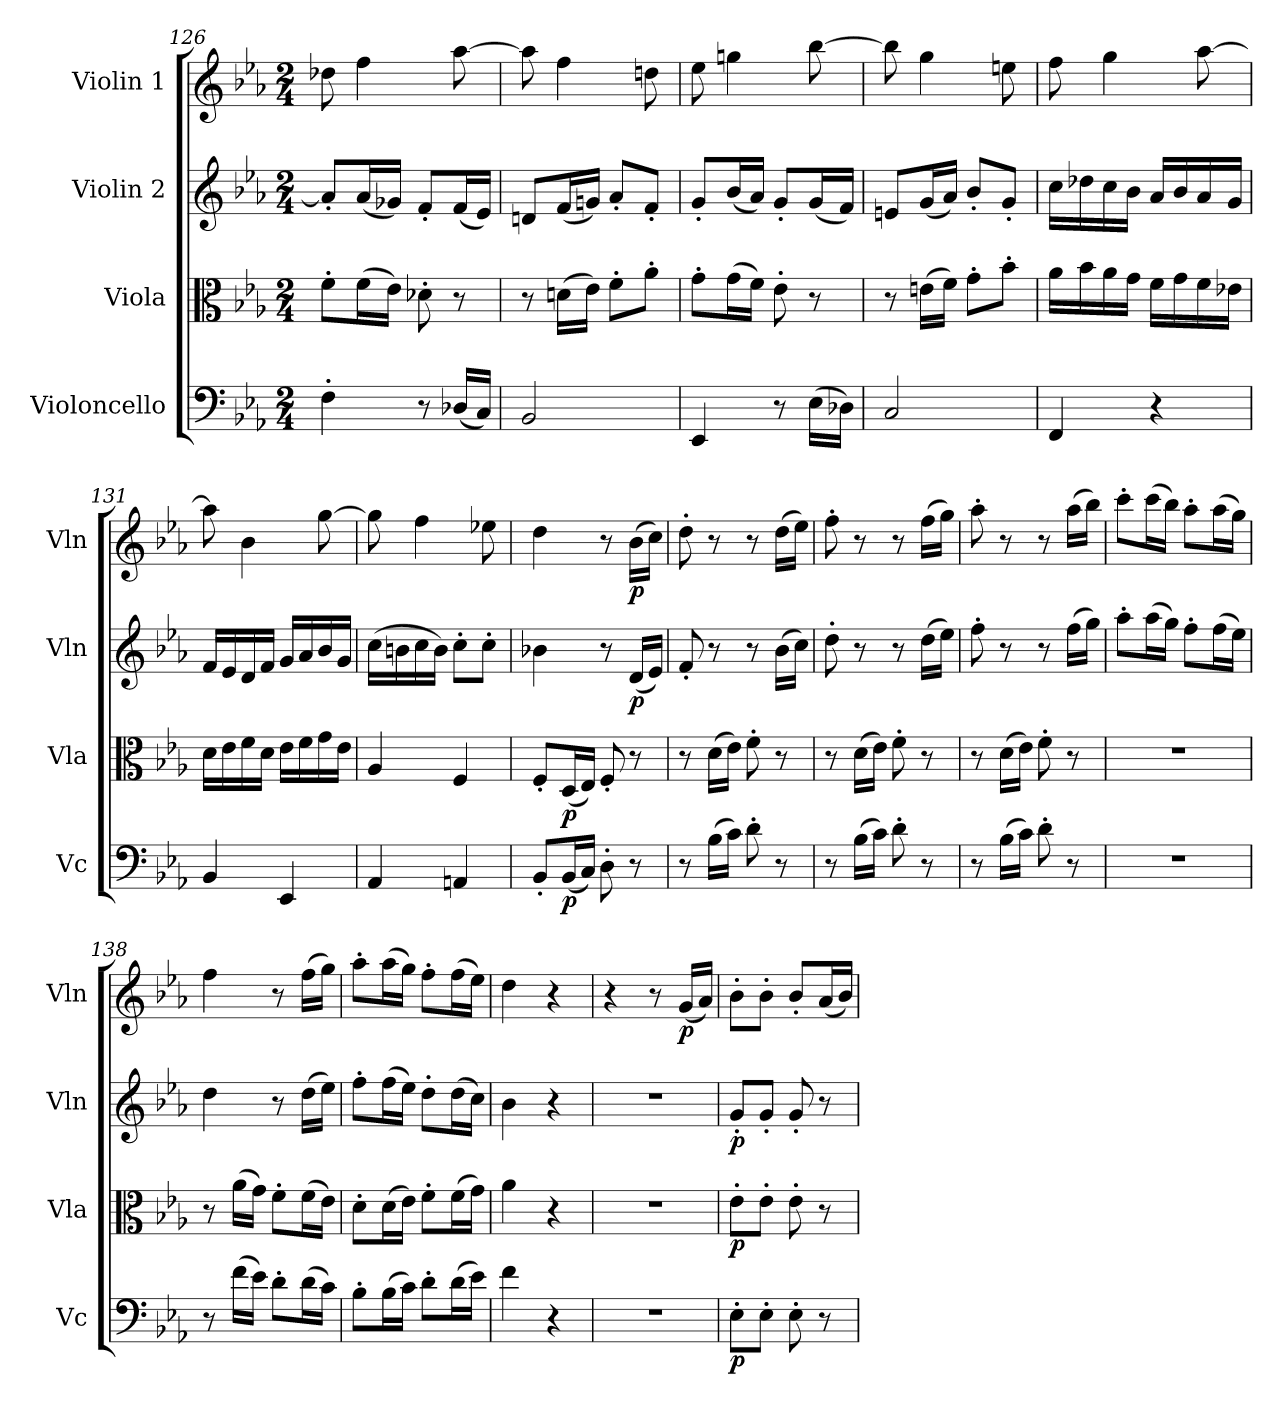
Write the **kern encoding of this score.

**kern	**dynam	**kern	**dynam	**kern	**dynam	**kern	**dynam
*part4	*part4	*part3	*part3	*part2	*part2	*part1	*part1
*staff4	*staff4	*staff3	*staff3	*staff2	*staff2	*staff1	*staff1
*I"Violoncello	*	*I"Viola	*	*I"Violin 2	*	*I"Violin 1	*
*I'Vc	*	*I'Vla	*	*I'Vln	*	*I'Vln	*
!!LO:LB:g=z
*clefF4	*	*clefC3	*	*clefG2	*	*clefG2	*
*k[b-e-a-]	*	*k[b-e-a-]	*	*k[b-e-a-]	*	*k[b-e-a-]	*
*M2/4	*	*M2/4	*	*M2/4	*	*M2/4	*
=126	=126	=126	=126	=126	=126	=126	=126
4F'\	.	8f'\L	.	8a-'/L]	.	8dd-X\	.
.	.	(16f\L	.	(16a-/L	.	4ff\	.
.	.	16e-\JJ)	.	16g-X/JJ)	.	.	.
8r	.	8d-X'\	.	8f'/L	.	.	.
(16D-X/LL	.	8r	.	(16f/L	.	[8aa-\	.
16C/JJ)	.	.	.	16e-/JJ)	.	.	.
=127	=127	=127	=127	=127	=127	=127	=127
2BB-/	.	8r	.	8dn/L	.	8aa-\]	.
.	.	(16dn\LL	.	(16f/L	.	4ff\	.
.	.	16e-\JJ)	.	16gn/JJ)	.	.	.
.	.	8f'\L	.	8a-'/L	.	.	.
.	.	8a-'\J	.	8f'/J	.	8ddn\	.
=128	=128	=128	=128	=128	=128	=128	=128
4EE-/	.	8g'\L	.	8g'/L	.	8ee-\	.
.	.	(16g\L	.	(16b-/L	.	4ggn\	.
.	.	16f\JJ)	.	16a-/JJ)	.	.	.
8r	.	8e-'\	.	8g'/L	.	.	.
(16E-\LL	.	8r	.	(16g/L	.	[8bb-\	.
16D-X\JJ)	.	.	.	16f/JJ)	.	.	.
=129	=129	=129	=129	=129	=129	=129	=129
2C/	.	8r	.	8en/L	.	8bb-\]	.
.	.	(16en\LL	.	(16g/L	.	4gg\	.
.	.	16f\JJ)	.	16a-/JJ)	.	.	.
.	.	8g'\L	.	8b-'/L	.	.	.
.	.	8b-'\J	.	8g'/J	.	8een\	.
=130	=130	=130	=130	=130	=130	=130	=130
4FF/	.	16a-\LL	.	16cc\LL	.	8ff\	.
.	.	16b-\	.	16dd-X\	.	.	.
.	.	16a-\	.	16cc\	.	4gg\	.
.	.	16g\JJ	.	16b-\JJ	.	.	.
4r	.	16f\LL	.	16a-/LL	.	.	.
.	.	16g\	.	16b-/	.	.	.
.	.	16f\	.	16a-/	.	[8aa-\	.
.	.	16e-X\JJ	.	16g/JJ	.	.	.
!!LO:LB:g=z
=131	=131	=131	=131	=131	=131	=131	=131
4BB-/	.	16d\LL	.	16f/LL	.	8aa-\]	.
.	.	16e-\	.	16e-/	.	.	.
.	.	16f\	.	16d/	.	4b-\	.
.	.	16d\JJ	.	16f/JJ	.	.	.
4EE-/	.	16e-\LL	.	16g/LL	.	.	.
.	.	16f\	.	16a-/	.	.	.
.	.	16g\	.	16b-/	.	[8gg\	.
.	.	16e-\JJ	.	16g/JJ	.	.	.
!!LO:LB:g=z
=132	=132	=132	=132	=132	=132	=132	=132
4AA-/	.	4A-/	.	(16cc\LL	.	8gg\]	.
.	.	.	.	16bn\	.	.	.
.	.	.	.	16cc\	.	4ff\	.
.	.	.	.	16b\JJ)	.	.	.
4AAn/	.	4F/	.	8cc'\L	.	.	.
.	.	.	.	8cc'\J	.	8ee-X\	.
=133	=133	=133	=133	=133	=133	=133	=133
8BB-'/L	.	8F'/L	.	4b-X\	.	4dd\	.
!	!LO:DY:b	!	!LO:DY:b	!	!	!	!
(16BB-/L	p	(16D/L	p	.	.	.	.
16C/JJ)	.	16E-/JJ)	.	.	.	.	.
8D'\	.	8F'/	.	8r	.	8r	.
!	!	!	!	!	!LO:DY:b	!	!LO:DY:b
8r	.	8r	.	(16d/LL	p	(16b-\LL	p
.	.	.	.	16e-/JJ)	.	16cc\JJ)	.
=134	=134	=134	=134	=134	=134	=134	=134
8r	.	8r	.	8f'/	.	8dd'\	.
(16B-\LL	.	(16d\LL	.	8r	.	8r	.
16c\JJ)	.	16e-\JJ)	.	.	.	.	.
8d'\	.	8f'\	.	8r	.	8r	.
8r	.	8r	.	(16b-\LL	.	(16dd\LL	.
.	.	.	.	16cc\JJ)	.	16ee-\JJ)	.
=135	=135	=135	=135	=135	=135	=135	=135
8r	.	8r	.	8dd'\	.	8ff'\	.
(16B-\LL	.	(16d\LL	.	8r	.	8r	.
16c\JJ)	.	16e-\JJ)	.	.	.	.	.
8d'\	.	8f'\	.	8r	.	8r	.
8r	.	8r	.	(16dd\LL	.	(16ff\LL	.
.	.	.	.	16ee-\JJ)	.	16gg\JJ)	.
=136	=136	=136	=136	=136	=136	=136	=136
8r	.	8r	.	8ff'\	.	8aa-'\	.
(16B-\LL	.	(16d\LL	.	8r	.	8r	.
16c\JJ)	.	16e-\JJ)	.	.	.	.	.
8d'\	.	8f'\	.	8r	.	8r	.
8r	.	8r	.	(16ff\LL	.	(16aa-\LL	.
.	.	.	.	16gg\JJ)	.	16bb-\JJ)	.
=137	=137	=137	=137	=137	=137	=137	=137
2r	.	2r	.	8aa-'\L	.	8ccc'\L	.
.	.	.	.	(16aa-\L	.	(16ccc\L	.
.	.	.	.	16gg\JJ)	.	16bb-\JJ)	.
.	.	.	.	8ff'\L	.	8aa-'\L	.
.	.	.	.	(16ff\L	.	(16aa-\L	.
.	.	.	.	16ee-\JJ)	.	16gg\JJ)	.
!!LO:LB:g=z
=138	=138	=138	=138	=138	=138	=138	=138
8r	.	8r	.	4dd\	.	4ff\	.
(16f\LL	.	(16a-\LL	.	.	.	.	.
16e-\JJ)	.	16g\JJ)	.	.	.	.	.
8d'\L	.	8f'\L	.	8r	.	8r	.
(16d\L	.	(16f\L	.	(16dd\LL	.	(16ff\LL	.
16c\JJ)	.	16e-\JJ)	.	16ee-\JJ)	.	16gg\JJ)	.
=139	=139	=139	=139	=139	=139	=139	=139
8B-'\L	.	8d'\L	.	8ff'\L	.	8aa-'\L	.
(16B-\L	.	(16d\L	.	(16ff\L	.	(16aa-\L	.
16c\JJ)	.	16e-\JJ)	.	16ee-\JJ)	.	16gg\JJ)	.
8d'\L	.	8f'\L	.	8dd'\L	.	8ff'\L	.
(16d\L	.	(16f\L	.	(16dd\L	.	(16ff\L	.
16e-\JJ)	.	16g\JJ)	.	16cc\JJ)	.	16ee-\JJ)	.
=140	=140	=140	=140	=140	=140	=140	=140
4f\	.	4a-\	.	4b-\	.	4dd\	.
4r	.	4r	.	4r	.	4r	.
=141	=141	=141	=141	=141	=141	=141	=141
2r	.	2r	.	2r	.	4r	.
.	.	.	.	.	.	8r	.
!	!	!	!	!	!	!	!LO:DY:b
.	.	.	.	.	.	(16g/LL	p
.	.	.	.	.	.	16a-/JJ)	.
=142	=142	=142	=142	=142	=142	=142	=142
!	!LO:DY:b	!	!LO:DY:b	!	!LO:DY:b	!	!
8E-'\L	p	8e-'\L	p	8g'/L	p	8b-'\L	.
8E-'\J	.	8e-'\J	.	8g'/J	.	8b-'\J	.
8E-'\	.	8e-'\	.	8g'/	.	8b-'/L	.
8r	.	8r	.	8r	.	(16a-/L	.
.	.	.	.	.	.	16b-/JJ)	.
=	=	=	=	=	=	=	=
*-	*-	*-	*-	*-	*-	*-	*-
